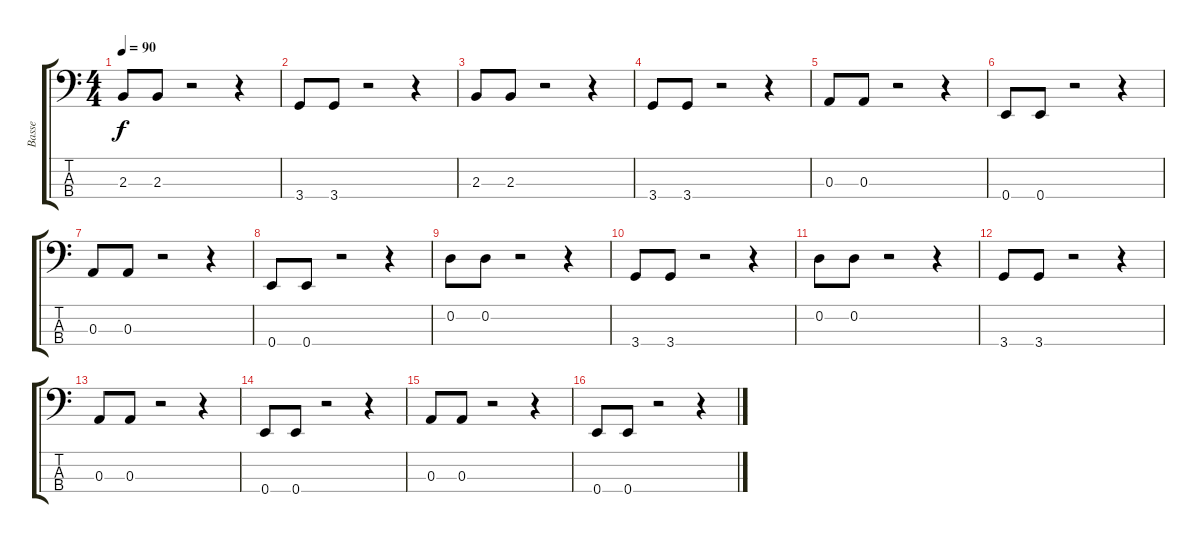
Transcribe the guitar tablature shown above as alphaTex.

\track ("Basse" "Basse") {instrument electricbassfinger}
\staff {score tabs}
\tuning (G2 D2 A1 E1) {hide}
\ts (4 4)
\tempo 90
\clef f4
\ks c
2.3.8{dy f} 2.3.8 r.2 r.4 |
3.4.8 3.4.8 r.2 r.4 |
2.3.8 2.3.8 r.2 r.4 |
3.4.8 3.4.8 r.2 r.4 |
0.3.8 0.3.8 r.2 r.4 |
0.4.8 0.4.8 r.2 r.4 |
0.3.8 0.3.8 r.2 r.4 |
0.4.8 0.4.8 r.2 r.4 |
0.2.8 0.2.8 r.2 r.4 |
3.4.8 3.4.8 r.2 r.4 |
0.2.8 0.2.8 r.2 r.4 |
3.4.8 3.4.8 r.2 r.4 |
0.3.8 0.3.8 r.2 r.4 |
0.4.8 0.4.8 r.2 r.4 |
0.3.8 0.3.8 r.2 r.4 |
0.4.8 0.4.8 r.2 r.4
